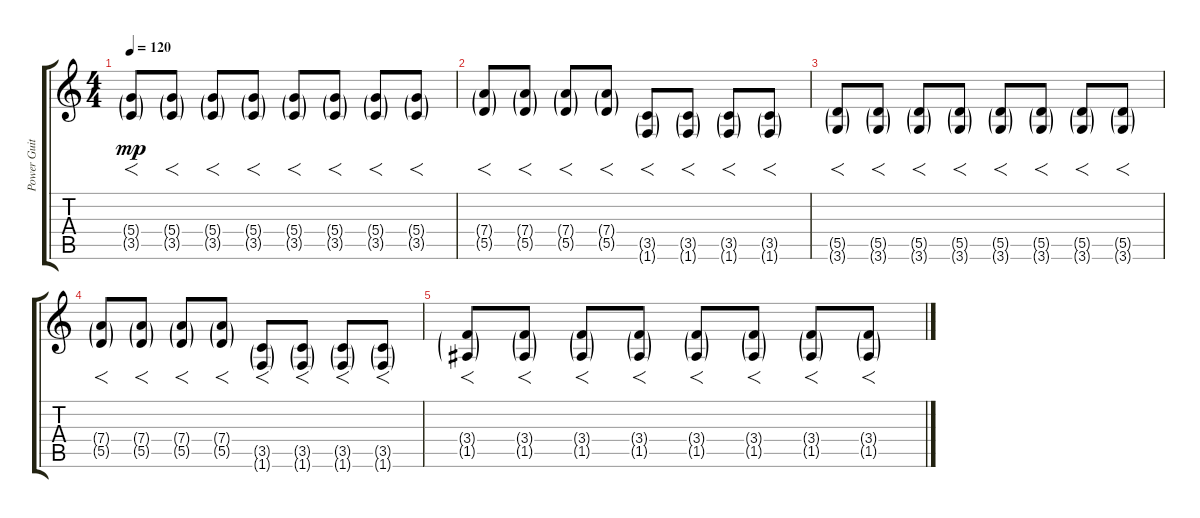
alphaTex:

\track ("Power Guitar" "Power Guit") {instrument overdrivenguitar}
\staff {score tabs}
\tuning (E4 B3 G3 D3 A2 E2) {hide}
\ts (4 4)
\tempo 120
\clef g2
\ks c
(5.4{g} 3.5{g}).8{f dy mp} (5.4{g} 3.5{g}).8{f} (5.4{g} 3.5{g}).8{f} (5.4{g} 3.5{g}).8{f} (5.4{g} 3.5{g}).8{f} (5.4{g} 3.5{g}).8{f} (5.4{g} 3.5{g}).8{f} (5.4{g} 3.5{g}).8{f} |
(7.4{g} 5.5{g}).8{f} (7.4{g} 5.5{g}).8{f} (7.4{g} 5.5{g}).8{f} (7.4{g} 5.5{g}).8{f} (3.5{g} 1.6{g}).8{f} (3.5{g} 1.6{g}).8{f} (3.5{g} 1.6{g}).8{f} (3.5{g} 1.6{g}).8{f} |
(5.5{g} 3.6{g}).8{f} (5.5{g} 3.6{g}).8{f} (5.5{g} 3.6{g}).8{f} (5.5{g} 3.6{g}).8{f} (5.5{g} 3.6{g}).8{f} (5.5{g} 3.6{g}).8{f} (5.5{g} 3.6{g}).8{f} (5.5{g} 3.6{g}).8{f} |
(7.4{g} 5.5{g}).8{f} (7.4{g} 5.5{g}).8{f} (7.4{g} 5.5{g}).8{f} (7.4{g} 5.5{g}).8{f} (3.5{g} 1.6{g}).8{f} (3.5{g} 1.6{g}).8{f} (3.5{g} 1.6{g}).8{f} (3.5{g} 1.6{g}).8{f} |
(3.4{g} 1.5{g}).8{f} (3.4{g} 1.5{g}).8{f} (3.4{g} 1.5{g}).8{f} (3.4{g} 1.5{g}).8{f} (3.4{g} 1.5{g}).8{f} (3.4{g} 1.5{g}).8{f} (3.4{g} 1.5{g}).8{f} (3.4{g} 1.5{g}).8{f}
